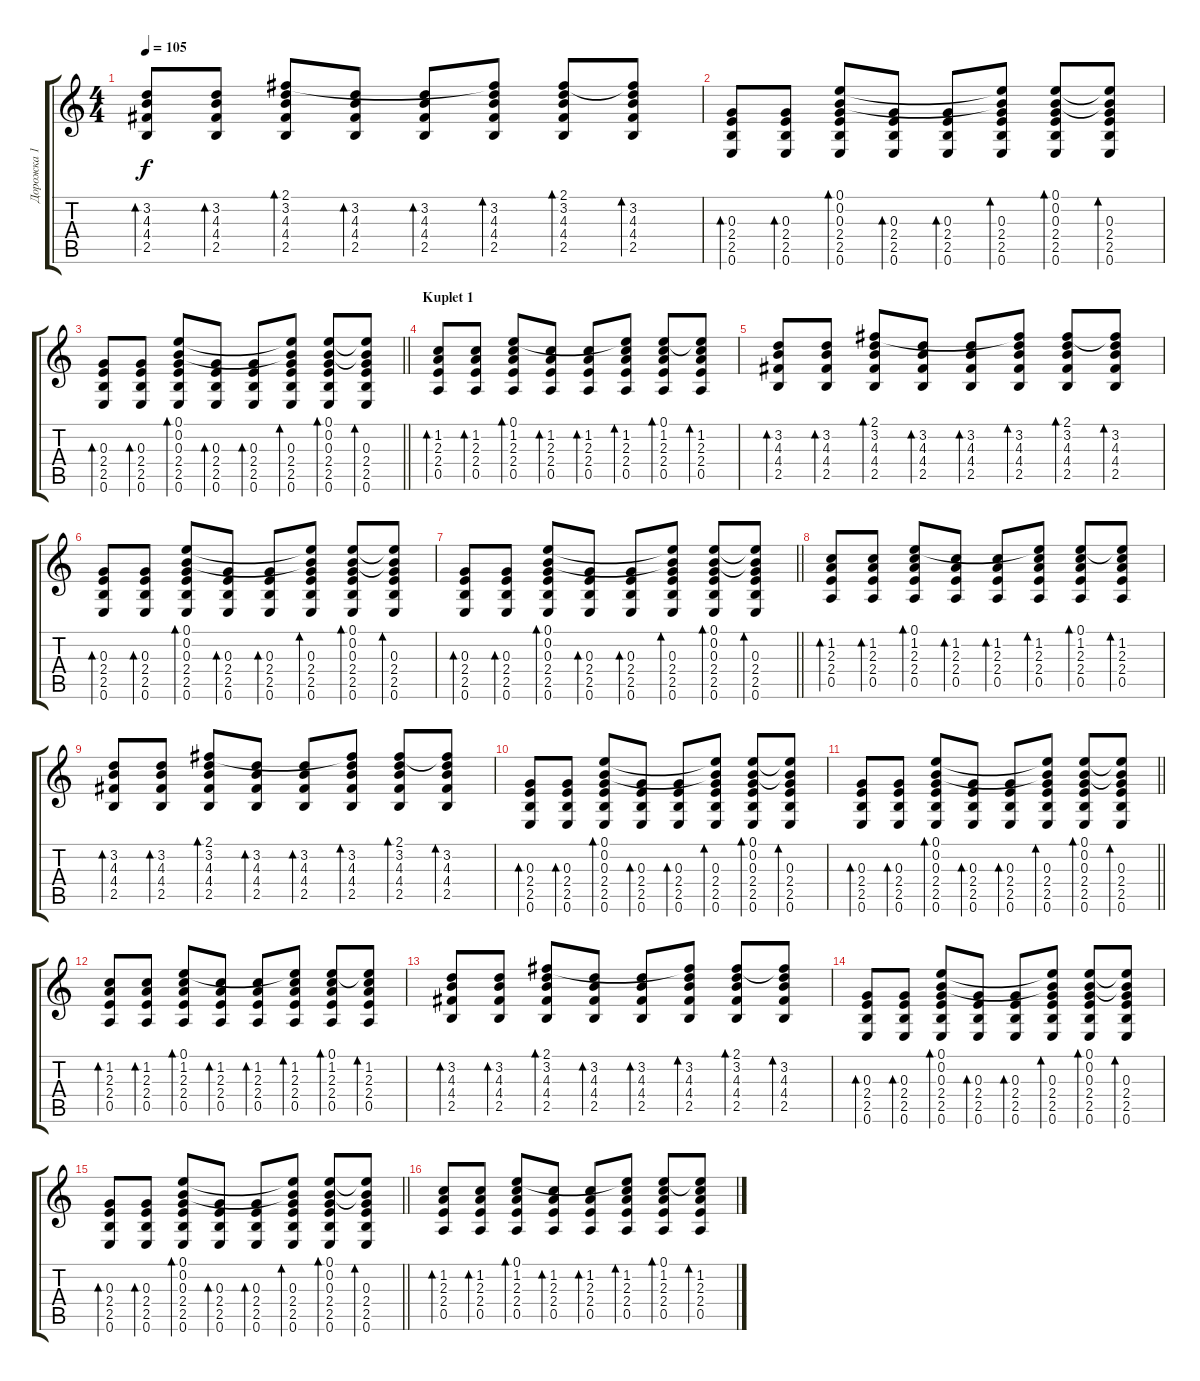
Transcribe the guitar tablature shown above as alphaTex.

\track ("Дорожка 1" "Дорожка 1") {instrument acousticguitarsteel}
\staff {score tabs}
\tuning (E4 B3 G3 D3 A2 E2) {hide}
\ts (4 4)
\tempo 105
\clef g2
\ks c
(3.2 4.3 4.4 2.5).8{bd 30 dy f} (3.2 4.3 4.4 2.5).8{bd 30} (2.1 3.2 4.3 4.4 2.5).8{bd 30} (3.2 4.3 4.4 2.5).8{bd 30} (3.2 4.3 4.4 2.5).8{bd 30} (2.1{t} 3.2 4.3 4.4 2.5).8{bd 30} (2.1 3.2 4.3 4.4 2.5).8{bd 30} (2.1{t} 3.2 4.3 4.4 2.5).8{bd 30} |
(0.3 2.4 2.5 0.6).8{bd 30} (0.3 2.4 2.5 0.6).8{bd 30} (0.1 0.2 0.3 2.4 2.5 0.6).8{bd 30} (0.3 2.4 2.5 0.6).8{bd 30} (0.3 2.4 2.5 0.6).8{bd 30} (0.1{t} 0.2{t} 0.3 2.4 2.5 0.6).8{bd 30} (0.1 0.2 0.3 2.4 2.5 0.6).8{bd 30} (0.1{t} 0.2{t} 0.3 2.4 2.5 0.6).8{bd 30} |
\barLineRight lightlight
(0.3 2.4 2.5 0.6).8{bd 30} (0.3 2.4 2.5 0.6).8{bd 30} (0.1 0.2 0.3 2.4 2.5 0.6).8{bd 30} (0.3 2.4 2.5 0.6).8{bd 30} (0.3 2.4 2.5 0.6).8{bd 30} (0.1{t} 0.2{t} 0.3 2.4 2.5 0.6).8{bd 30} (0.1 0.2 0.3 2.4 2.5 0.6).8{bd 30} (0.1{t} 0.2{t} 0.3 2.4 2.5 0.6).8{bd 30} |
\section ("" "Kuplet 1")
(1.2 2.3 2.4 0.5).8{bd 30} (1.2 2.3 2.4 0.5).8{bd 30} (0.1 1.2 2.3 2.4 0.5).8{bd 30} (1.2 2.3 2.4 0.5).8{bd 30} (1.2 2.3 2.4 0.5).8{bd 30} (0.1{t} 1.2 2.3 2.4 0.5).8{bd 30} (0.1 1.2 2.3 2.4 0.5).8{bd 30} (0.1{t} 1.2 2.3 2.4 0.5).8{bd 30} |
(3.2 4.3 4.4 2.5).8{bd 30} (3.2 4.3 4.4 2.5).8{bd 30} (2.1 3.2 4.3 4.4 2.5).8{bd 30} (3.2 4.3 4.4 2.5).8{bd 30} (3.2 4.3 4.4 2.5).8{bd 30} (2.1{t} 3.2 4.3 4.4 2.5).8{bd 30} (2.1 3.2 4.3 4.4 2.5).8{bd 30} (2.1{t} 3.2 4.3 4.4 2.5).8{bd 30} |
(0.3 2.4 2.5 0.6).8{bd 30} (0.3 2.4 2.5 0.6).8{bd 30} (0.1 0.2 0.3 2.4 2.5 0.6).8{bd 30} (0.3 2.4 2.5 0.6).8{bd 30} (0.3 2.4 2.5 0.6).8{bd 30} (0.1{t} 0.2{t} 0.3 2.4 2.5 0.6).8{bd 30} (0.1 0.2 0.3 2.4 2.5 0.6).8{bd 30} (0.1{t} 0.2{t} 0.3 2.4 2.5 0.6).8{bd 30} |
\barLineRight lightlight
(0.3 2.4 2.5 0.6).8{bd 30} (0.3 2.4 2.5 0.6).8{bd 30} (0.1 0.2 0.3 2.4 2.5 0.6).8{bd 30} (0.3 2.4 2.5 0.6).8{bd 30} (0.3 2.4 2.5 0.6).8{bd 30} (0.1{t} 0.2{t} 0.3 2.4 2.5 0.6).8{bd 30} (0.1 0.2 0.3 2.4 2.5 0.6).8{bd 30} (0.1{t} 0.2{t} 0.3 2.4 2.5 0.6).8{bd 30} |
(1.2 2.3 2.4 0.5).8{bd 30} (1.2 2.3 2.4 0.5).8{bd 30} (0.1 1.2 2.3 2.4 0.5).8{bd 30} (1.2 2.3 2.4 0.5).8{bd 30} (1.2 2.3 2.4 0.5).8{bd 30} (0.1{t} 1.2 2.3 2.4 0.5).8{bd 30} (0.1 1.2 2.3 2.4 0.5).8{bd 30} (0.1{t} 1.2 2.3 2.4 0.5).8{bd 30} |
(3.2 4.3 4.4 2.5).8{bd 30} (3.2 4.3 4.4 2.5).8{bd 30} (2.1 3.2 4.3 4.4 2.5).8{bd 30} (3.2 4.3 4.4 2.5).8{bd 30} (3.2 4.3 4.4 2.5).8{bd 30} (2.1{t} 3.2 4.3 4.4 2.5).8{bd 30} (2.1 3.2 4.3 4.4 2.5).8{bd 30} (2.1{t} 3.2 4.3 4.4 2.5).8{bd 30} |
(0.3 2.4 2.5 0.6).8{bd 30} (0.3 2.4 2.5 0.6).8{bd 30} (0.1 0.2 0.3 2.4 2.5 0.6).8{bd 30} (0.3 2.4 2.5 0.6).8{bd 30} (0.3 2.4 2.5 0.6).8{bd 30} (0.1{t} 0.2{t} 0.3 2.4 2.5 0.6).8{bd 30} (0.1 0.2 0.3 2.4 2.5 0.6).8{bd 30} (0.1{t} 0.2{t} 0.3 2.4 2.5 0.6).8{bd 30} |
\barLineRight lightlight
(0.3 2.4 2.5 0.6).8{bd 30} (0.3 2.4 2.5 0.6).8{bd 30} (0.1 0.2 0.3 2.4 2.5 0.6).8{bd 30} (0.3 2.4 2.5 0.6).8{bd 30} (0.3 2.4 2.5 0.6).8{bd 30} (0.1{t} 0.2{t} 0.3 2.4 2.5 0.6).8{bd 30} (0.1 0.2 0.3 2.4 2.5 0.6).8{bd 30} (0.1{t} 0.2{t} 0.3 2.4 2.5 0.6).8{bd 30} |
(1.2 2.3 2.4 0.5).8{bd 30} (1.2 2.3 2.4 0.5).8{bd 30} (0.1 1.2 2.3 2.4 0.5).8{bd 30} (1.2 2.3 2.4 0.5).8{bd 30} (1.2 2.3 2.4 0.5).8{bd 30} (0.1{t} 1.2 2.3 2.4 0.5).8{bd 30} (0.1 1.2 2.3 2.4 0.5).8{bd 30} (0.1{t} 1.2 2.3 2.4 0.5).8{bd 30} |
(3.2 4.3 4.4 2.5).8{bd 30} (3.2 4.3 4.4 2.5).8{bd 30} (2.1 3.2 4.3 4.4 2.5).8{bd 30} (3.2 4.3 4.4 2.5).8{bd 30} (3.2 4.3 4.4 2.5).8{bd 30} (2.1{t} 3.2 4.3 4.4 2.5).8{bd 30} (2.1 3.2 4.3 4.4 2.5).8{bd 30} (2.1{t} 3.2 4.3 4.4 2.5).8{bd 30} |
(0.3 2.4 2.5 0.6).8{bd 30} (0.3 2.4 2.5 0.6).8{bd 30} (0.1 0.2 0.3 2.4 2.5 0.6).8{bd 30} (0.3 2.4 2.5 0.6).8{bd 30} (0.3 2.4 2.5 0.6).8{bd 30} (0.1{t} 0.2{t} 0.3 2.4 2.5 0.6).8{bd 30} (0.1 0.2 0.3 2.4 2.5 0.6).8{bd 30} (0.1{t} 0.2{t} 0.3 2.4 2.5 0.6).8{bd 30} |
\barLineRight lightlight
(0.3 2.4 2.5 0.6).8{bd 30} (0.3 2.4 2.5 0.6).8{bd 30} (0.1 0.2 0.3 2.4 2.5 0.6).8{bd 30} (0.3 2.4 2.5 0.6).8{bd 30} (0.3 2.4 2.5 0.6).8{bd 30} (0.1{t} 0.2{t} 0.3 2.4 2.5 0.6).8{bd 30} (0.1 0.2 0.3 2.4 2.5 0.6).8{bd 30} (0.1{t} 0.2{t} 0.3 2.4 2.5 0.6).8{bd 30} |
(1.2 2.3 2.4 0.5).8{bd 30} (1.2 2.3 2.4 0.5).8{bd 30} (0.1 1.2 2.3 2.4 0.5).8{bd 30} (1.2 2.3 2.4 0.5).8{bd 30} (1.2 2.3 2.4 0.5).8{bd 30} (0.1{t} 1.2 2.3 2.4 0.5).8{bd 30} (0.1 1.2 2.3 2.4 0.5).8{bd 30} (0.1{t} 1.2 2.3 2.4 0.5).8{bd 30}
